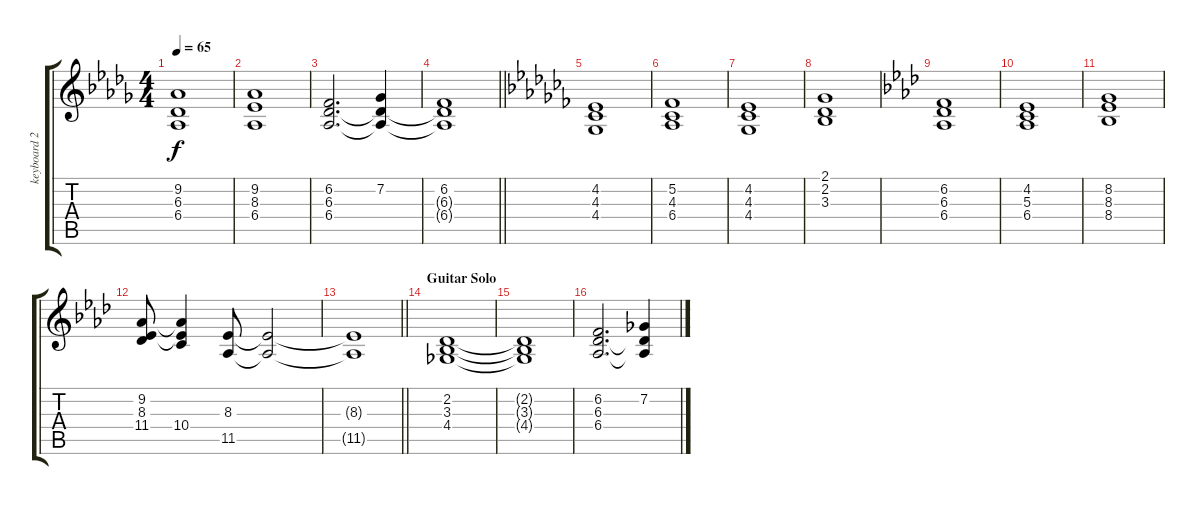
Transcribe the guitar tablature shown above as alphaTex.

\track ("keyboard 2" "keyboard 2") {instrument stringensemble2}
\staff {score tabs}
\tuning (E4 B3 G3 D3 A2 E2) {hide}
\ts (4 4)
\tempo 65
\clef g2
\ks db
(9.2 6.3 6.4).1{dy f} |
(9.2 8.3 6.4).1 |
(6.2 6.3 6.4).2{d} (7.2 6.3{t} 6.4{t}).4 |
\barLineRight lightlight
(6.2 6.3{t} 6.4{t}).1 |
\ks cb
(4.2 4.3 4.4).1 |
(5.2 4.3 6.4).1 |
(4.2 4.3 4.4).1 |
(2.1 2.2 3.3).1 |
\ks ab
(6.2 6.3 6.4).1 |
(4.2 5.3 6.4).1 |
(8.2 8.3 8.4).1 |
(9.2 8.3 11.4).8 (9.2{t} 8.3{t} 10.4).4 (8.3 11.5).8 (8.3{t} 11.5{t}).2 |
\barLineRight lightlight
(8.3{t} 11.5{t}).1 |
\section ("" "Guitar Solo")
(2.2 3.3 4.4).1 |
(2.2{t} 3.3{t} 4.4{t}).1 |
(6.2 6.3 6.4).2{d} (7.2 6.3{t} 6.4{t}).4
